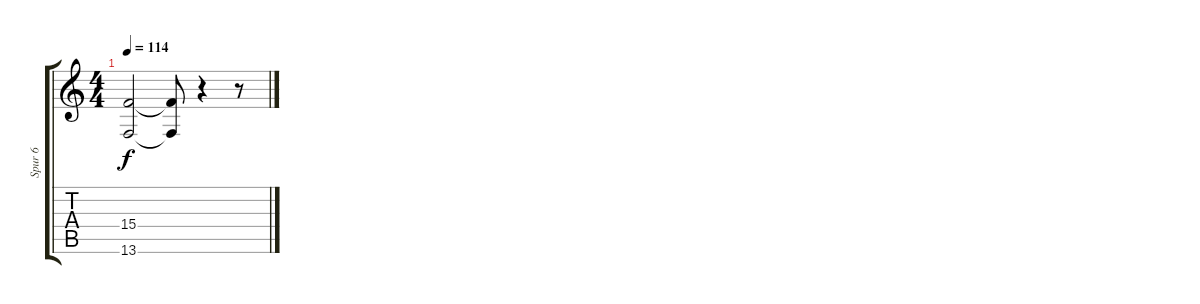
\track ("Spur 6" "Spur 6") {instrument stringensemble1}
\staff {score tabs}
\tuning (E4 B3 G3 D3 A2 E2) {hide}
\ts (4 4)
\tempo 114
\clef g2
\ks c
(15.4{t} 13.6{t}).2{dy f} (15.4{t} 13.6{t}).8 r.4 r.8
